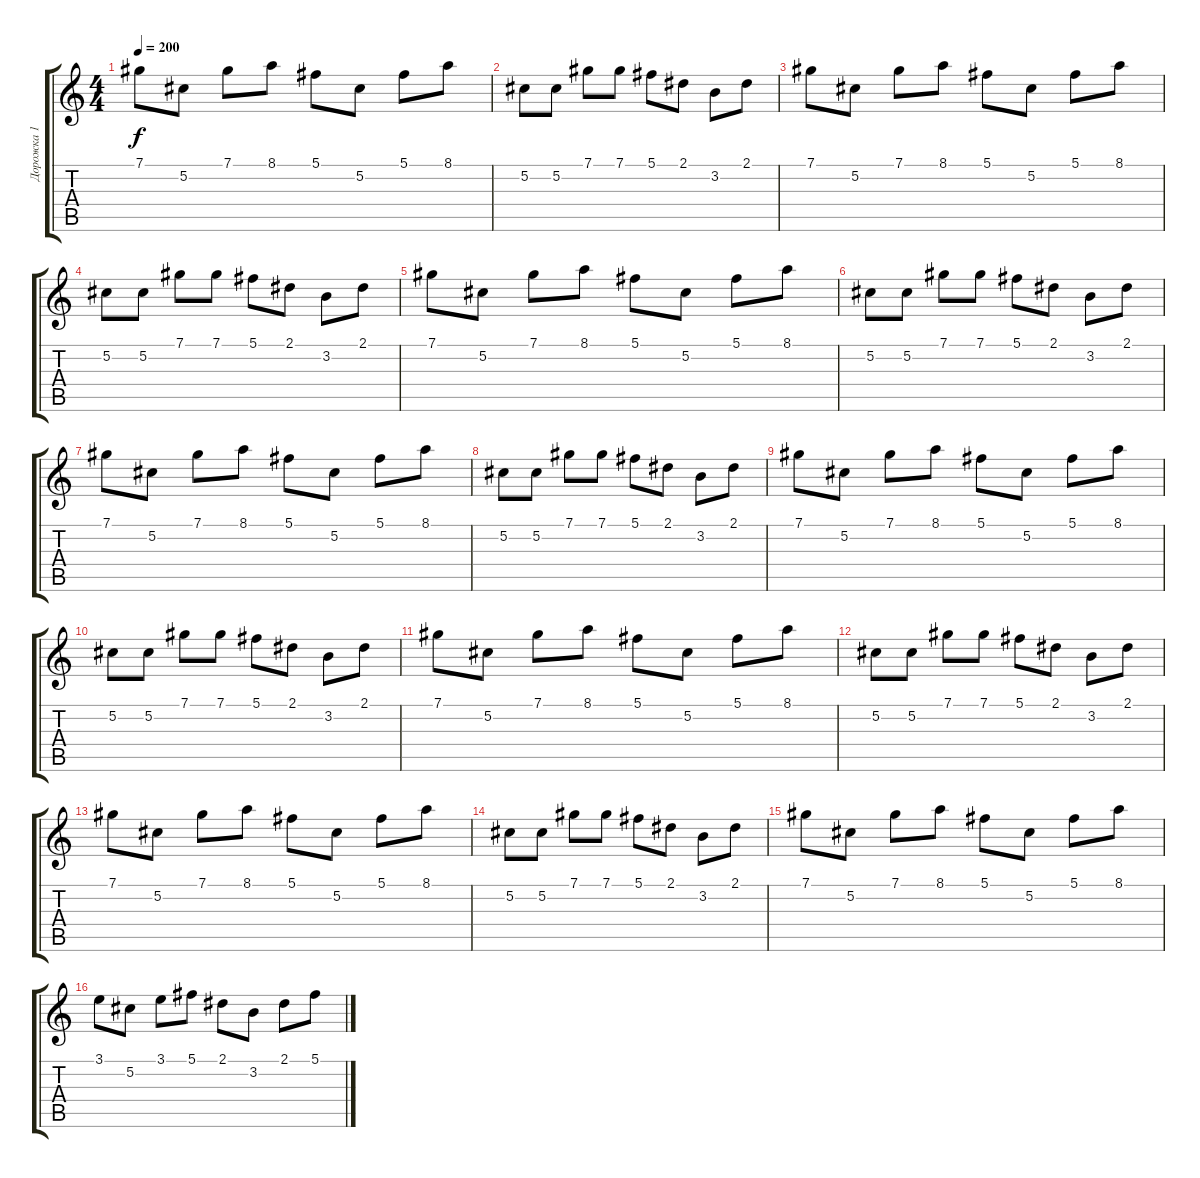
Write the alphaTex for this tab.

\track ("Дорожка 1" "Дорожка 1") {instrument distortionguitar}
\staff {score tabs}
\tuning (Db4 Ab3 E3 B2 Gb2 Db2) {hide}
\ts (4 4)
\tempo 200
\clef g2
\ks c
7.1.8{dy f} 5.2.8 7.1.8 8.1.8 5.1.8 5.2.8 5.1.8 8.1.8 |
5.2.8 5.2.8 7.1.8 7.1.8 5.1.8 2.1.8 3.2.8 2.1.8 |
7.1.8 5.2.8 7.1.8 8.1.8 5.1.8 5.2.8 5.1.8 8.1.8 |
5.2.8 5.2.8 7.1.8 7.1.8 5.1.8 2.1.8 3.2.8 2.1.8 |
7.1.8 5.2.8 7.1.8 8.1.8 5.1.8 5.2.8 5.1.8 8.1.8 |
5.2.8 5.2.8 7.1.8 7.1.8 5.1.8 2.1.8 3.2.8 2.1.8 |
7.1.8 5.2.8 7.1.8 8.1.8 5.1.8 5.2.8 5.1.8 8.1.8 |
5.2.8 5.2.8 7.1.8 7.1.8 5.1.8 2.1.8 3.2.8 2.1.8 |
7.1.8 5.2.8 7.1.8 8.1.8 5.1.8 5.2.8 5.1.8 8.1.8 |
5.2.8 5.2.8 7.1.8 7.1.8 5.1.8 2.1.8 3.2.8 2.1.8 |
7.1.8 5.2.8 7.1.8 8.1.8 5.1.8 5.2.8 5.1.8 8.1.8 |
5.2.8 5.2.8 7.1.8 7.1.8 5.1.8 2.1.8 3.2.8 2.1.8 |
7.1.8 5.2.8 7.1.8 8.1.8 5.1.8 5.2.8 5.1.8 8.1.8 |
5.2.8 5.2.8 7.1.8 7.1.8 5.1.8 2.1.8 3.2.8 2.1.8 |
7.1.8 5.2.8 7.1.8 8.1.8 5.1.8 5.2.8 5.1.8 8.1.8 |
3.1.8 5.2.8 3.1.8 5.1.8 2.1.8 3.2.8 2.1.8 5.1.8
